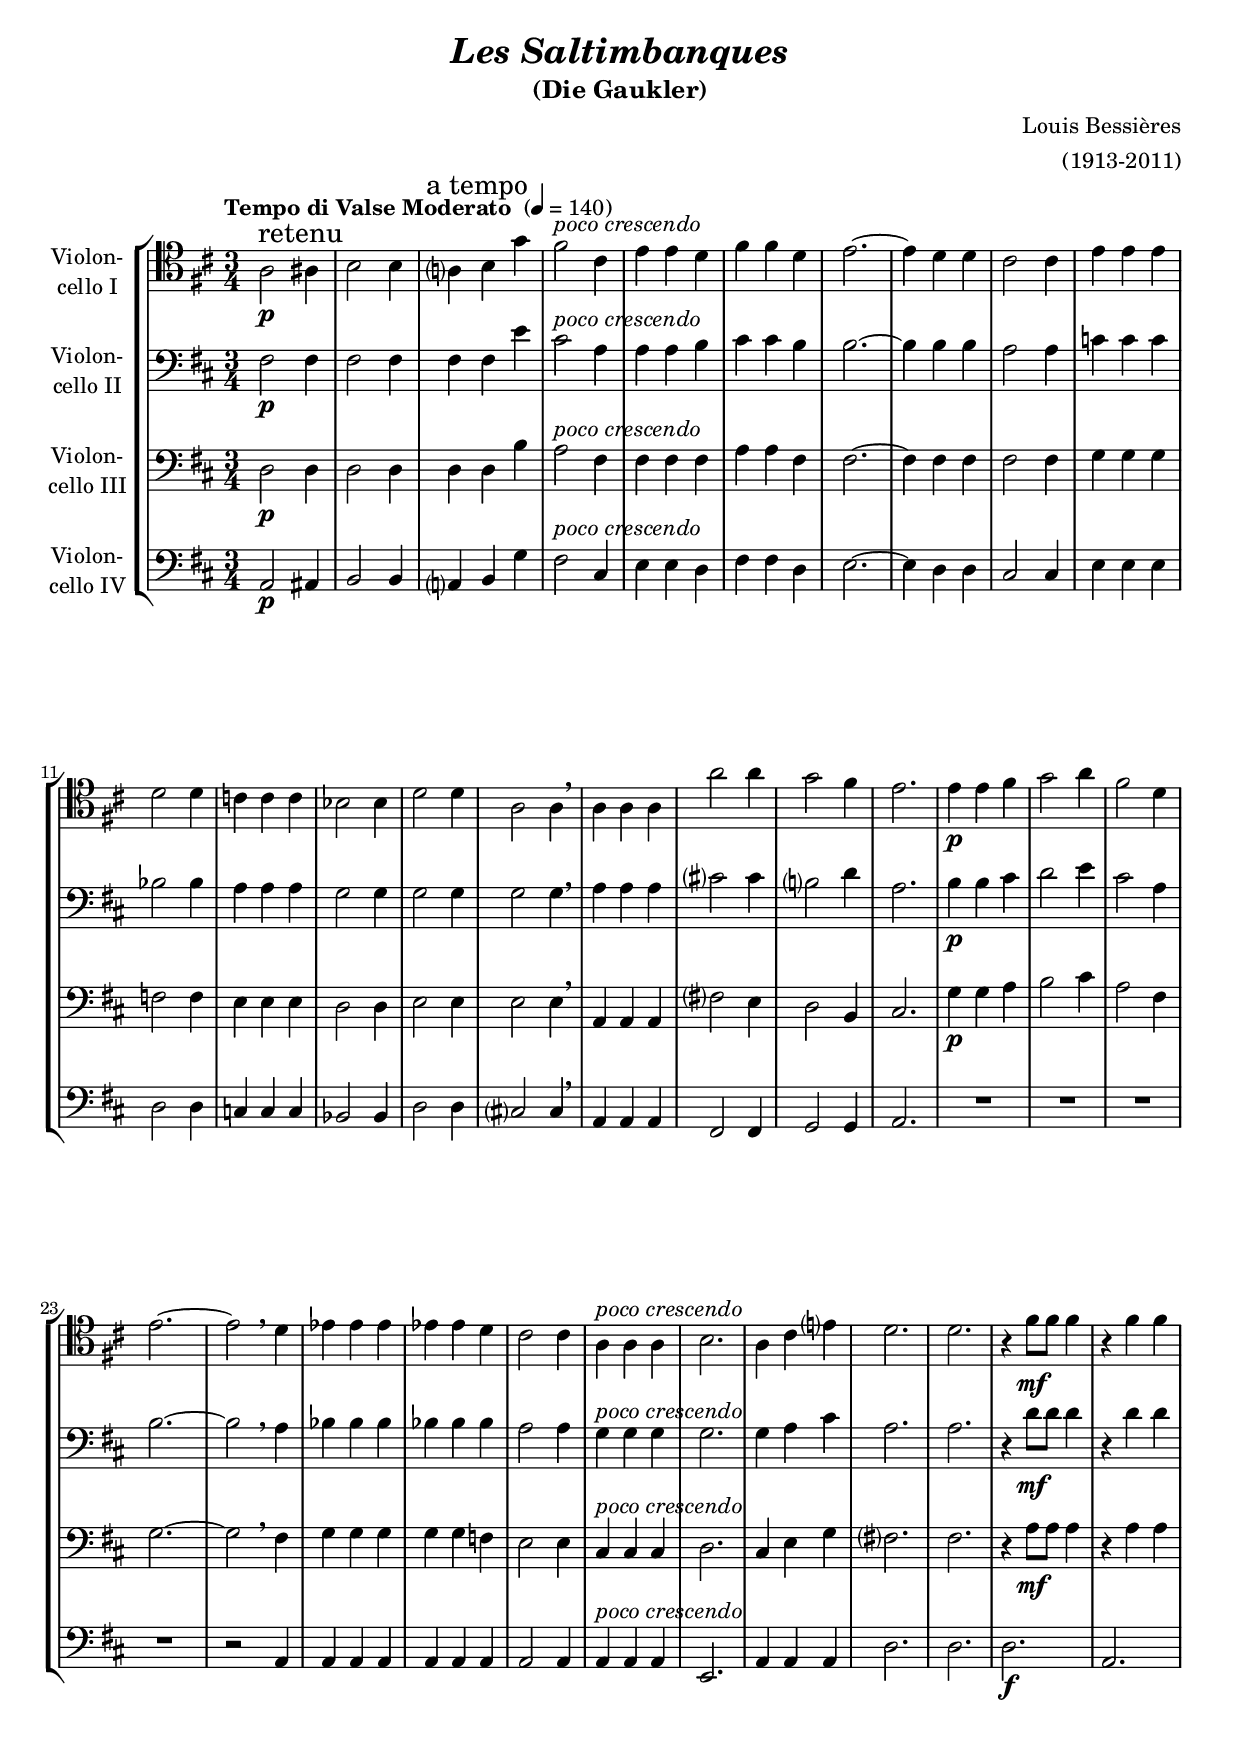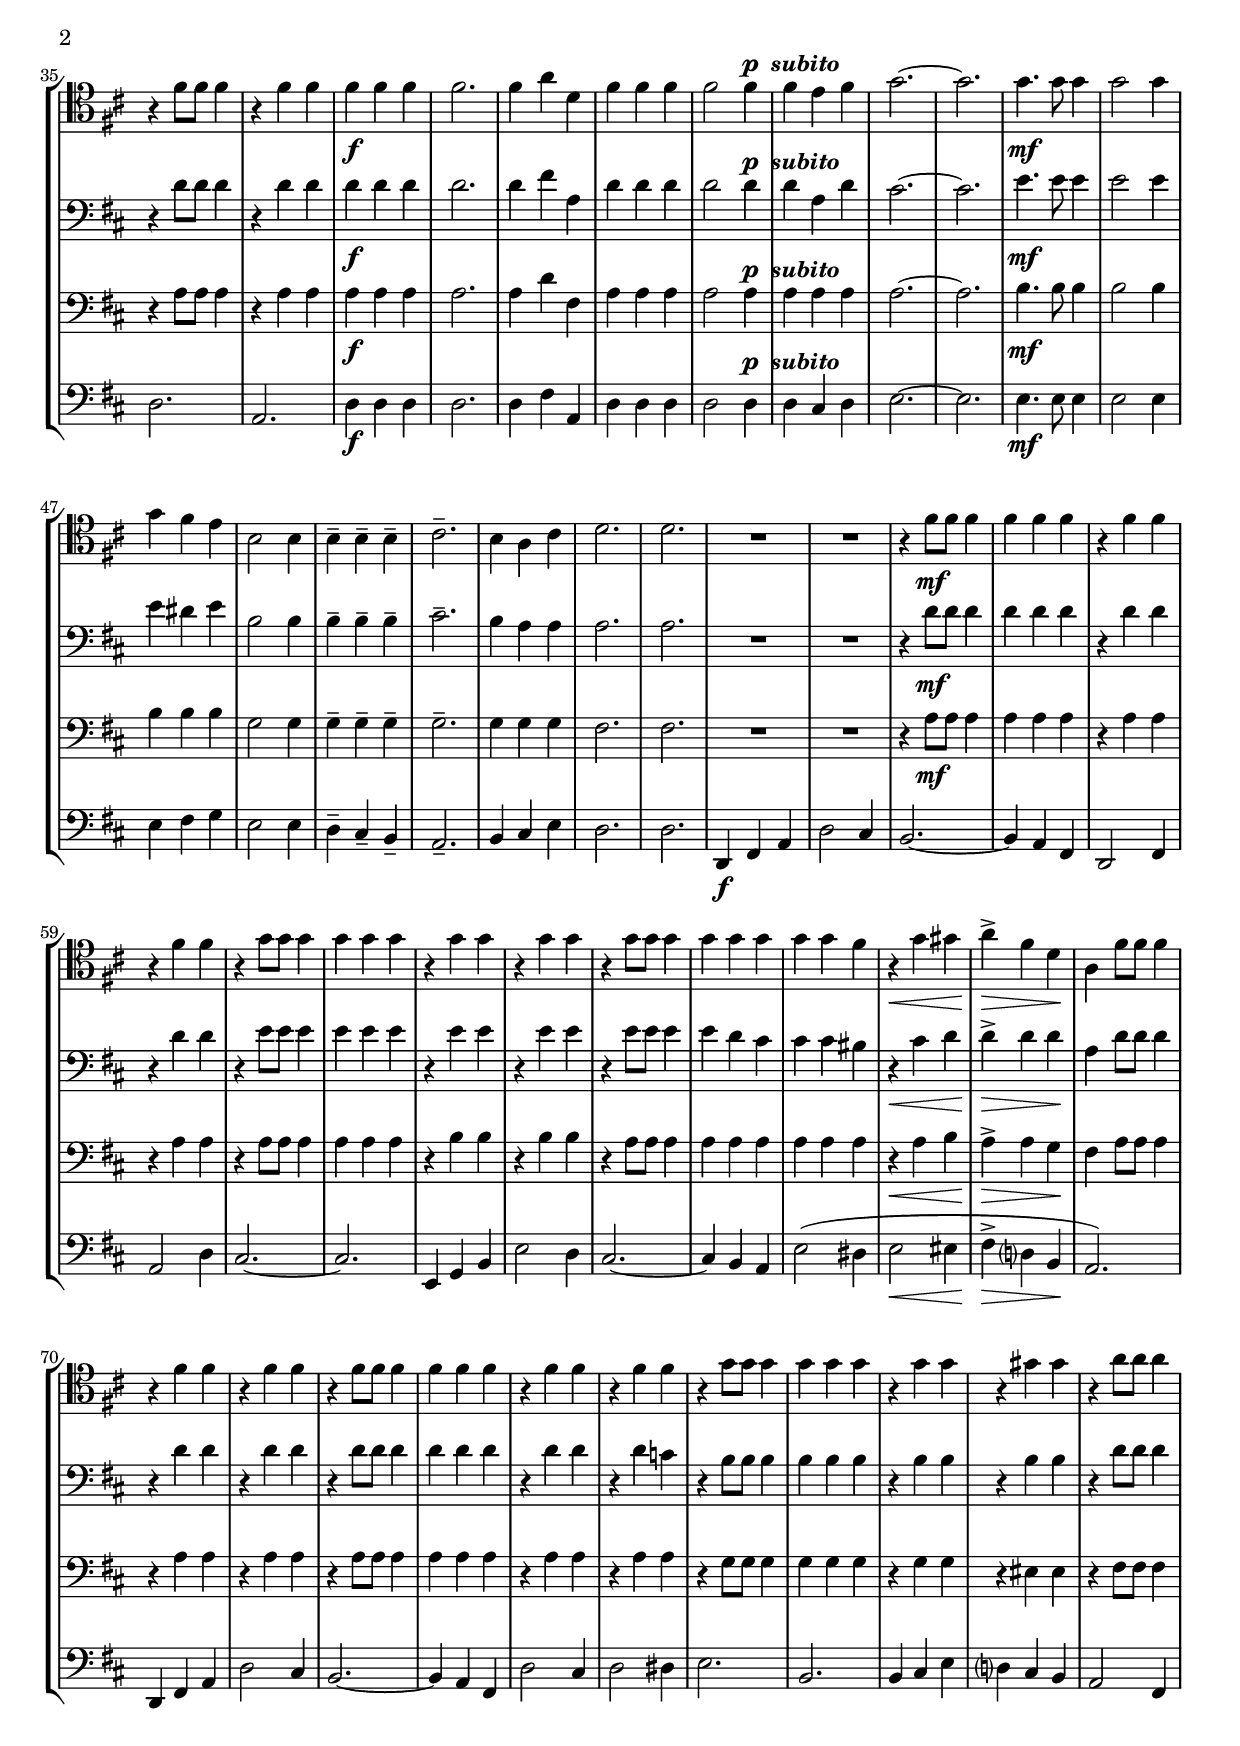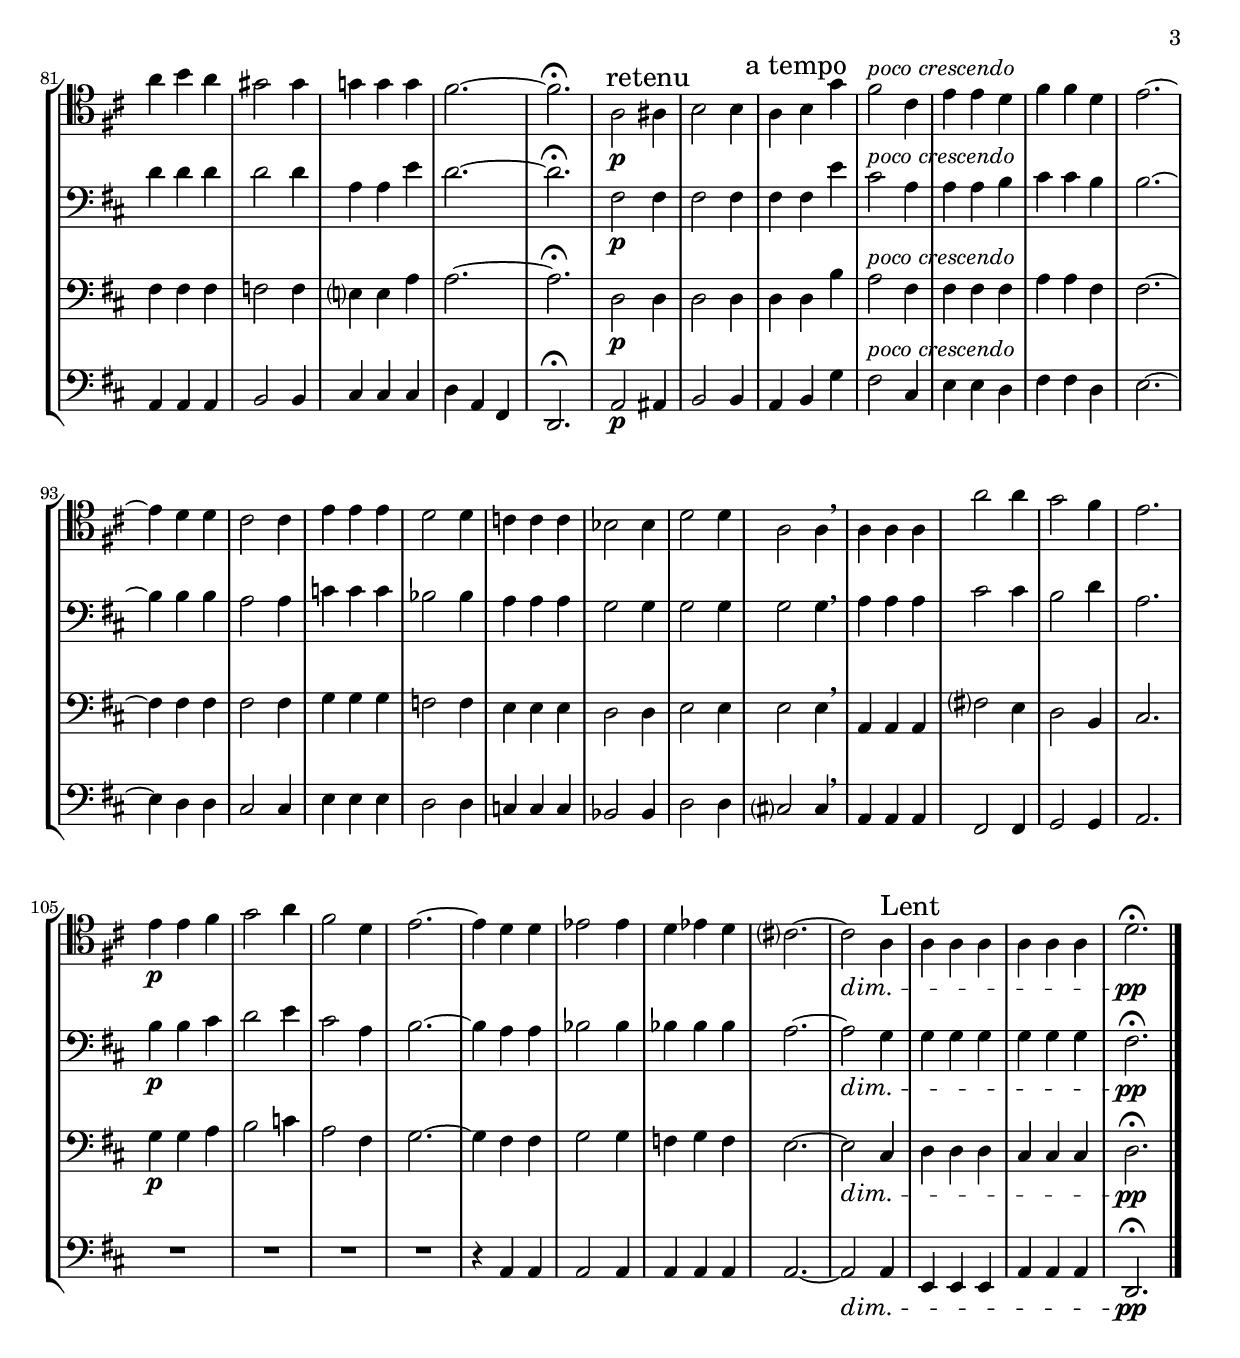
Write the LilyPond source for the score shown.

\version "2.14.2"
\include "deutsch.ly"

#(set-global-staff-size 19.25)

\header {
  title     = \markup \bold \italic "Les Saltimbanques"
  subtitle  = "(Die Gaukler)"
  composer  = "Louis Bessières"
  arranger  = "(1913-2011)"
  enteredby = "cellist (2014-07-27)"
}

voiceconsts = {
  \key g \major
  \time 3/4
  \tempo "Tempo di Valse Moderato " 4=140
  \clef "bass"
  %\numericTimeSignature
  \compressFullBarRests
}

mihi = "clarinet"
milo = "bassoon"

atem = \mark \markup "a tempo"
lent = \mark \markup "Lent"
retu = \mark \markup "retenu"

pcrs = \markup \italic "poco crescendo"
subp = \markup { \dynamic p \bold \italic " subito" }

va = \relative c' {
   \voiceconsts
   \clef "tenor"

   d2\p \retu dis4
   e2 e4
   d? \atem e c'
   h2^\pcrs fis4
   a a g
   h h g
   a2.~
   a4 g g
   fis2 fis4

   a a a
   g2 g4
   f f f
   es2 es4
   g2 g4
   d2 d4 \breathe
   d d d
   d'2 d4
   c2 h4
   a2.

   a4\p a h
   c2 d4
   h2 g4
   a2.~
   a2 \breathe g4
   as as as
   as as g
   fis2 fis4
   d^\pcrs d d
   e2.

   d4 fis a?
   g2.
   g
   r4 h8\mf h h4
   r h h
   r h8 h h4
   r h h
   h\f h h

   h2.
   h4 d g,
   h h h
   h2 h4^\subp
   h a h
   c2.~
   c
   c4.\mf c8 c4
   c2 c4

   c h a
   e2 e4
   e-- e-- e--
   fis2.--
   e4 d fis
   g2.
   g
   R2.*2
   r4 h8\mf h h4

   h h h
   r h h
   r h h
   r c8 c c4
   c c c
   r c c
   r c c

   r c8 c c4
   c c c
   c c h
   r\< c cis
   d->\!\> h g\!
   d h'8 h h4

   r h h
   r h h
   r h8 h h4
   h h h
   r h h
   r h h

   r c8 c c4
   c c c
   r c c
   r cis cis
   r d8 d d4
   d e d

   cis2 cis4
   c! c c
   h2.~
   h\fermata
   d,2\p \retu dis4
   e2 e4
   d \atem e c'
   h2^\pcrs fis4
   a a g

   h h g
   a2.~
   a4 g g
   fis2 fis4
   a a a
   g2 g4
   f f f
   es2 es4
   g2 g4

   d2 d4 \breathe
   d d d
   d'2 d4
   c2 h4
   a2.
   a4\p a h
   c2 d4
   h2 g4
   a2.~
   a4 g g

   as2 as4
   g as g
   fis?2.~
   fis2\dim d4 \lent
   d d d
   d d d
   g2.\fermata\pp \bar "|."
}

vb = \relative c' {
   \voiceconsts

   h2\p \retu h4
   h2 h4
   h \atem h a'
   fis2^\pcrs d4
   d d e
   fis fis e
   e2.~
   e4 e e
   d2 d4

   f f f
   es2 es4
   d d d
   c2 c4
   c2 c4
   c2 c4 \breathe
   d d d
   fis?2 fis4
   e?2 g4
   d2.

   e4\p e fis
   g2 a4
   fis2 d4
   e2.~
   e2 \breathe d4
   es es es
   es es es
   d2 d4
   c^\pcrs c c
   c2.

   c4 d fis
   d2.
   d
   r4 g8\mf g g4
   r g g
   r g8 g g4
   r g g
   g\f g g

   g2.
   g4 h d,
   g g g
   g2 g4^\subp
   g d g
   fis2.~
   fis
   a4.\mf a8 a4
   a2 a4

   a gis a
   e2 e4
   e-- e-- e--
   fis2.--
   e4 d d
   d2.
   d
   R2.*2
   r4 g8\mf g g4

   g g g
   r g g
   r g g
   r a8 a a4
   a a a
   r a a
   r a a

   r a8 a a4
   a g fis
   fis fis eis
   r\< fis g
   g->\!\> g g\!
   d g8 g g4

   r g g
   r g g
   r g8 g g4
   g g g
   r g g
   r g f

   r e8 e e4
   e e e
   r e e
   r e e
   r g8 g g4
   g g g

   g2 g4
   d d a'
   g2.~
   g\fermata
   h,2\p \retu h4
   h2 h4
   h \atem h a'
   fis2^\pcrs d4
   d d e

   fis fis e
   e2.~
   e4 e e
   d2 d4
   f f f
   es2 es4
   d d d
   c2 c4
   c2 c4

   c2 c4 \breathe
   d d d
   fis2 fis4
   e2 g4
   d2.
   e4\p e fis
   g2 a4
   fis2 d4
   e2.~
   e4 d d

   es2 es4
   es es es
   d2.~
   d2\dim c4 \lent
   c c c
   c c c
   h2.\fermata\pp \bar "|."
}

vc = \relative c' {
   \voiceconsts

   g2\p \retu g4
   g2 g4
   g \atem g e'
   d2^\pcrs h4
   h h h
   d d h
   h2.~
   h4 h h
   h2 h4

   c c c
   b2 b4
   a a a
   g2 g4
   a2 a4
   a2 a4 \breathe
   d, d d
   h'?2 a4
   g2 e4
   fis2.

   c'4\p c d
   e2 fis4
   d2 h4
   c2.~
   c2 \breathe h4
   c c c
   c c b
   a2 a4
   fis^\pcrs fis fis
   g2.

   fis4 a c
   h?2.
   h
   r4 d8\mf d d4
   r d d
   r d8 d d4
   r d d
   d\f d d

   d2.
   d4 g h,
   d d d
   d2 d4^\subp
   d d d
   d2.~
   d
   e4.\mf e8 e4
   e2 e4

   e e e
   c2 c4
   c-- c-- c--
   c2.--
   c4 c c
   h2.
   h
   R2.*2
   r4 d8\mf d d4

   d d d
   r d d
   r d d
   r d8 d d4
   d d d
   r e e
   r e e

   r d8 d d4
   d d d
   d d d
   r\< d e
   d->\!\> d c\!
   h d8 d d4

   r d d
   r d d
   r d8 d d4
   d d d
   r d d
   r d d

   r c8 c c4
   c c c
   r c c
   r ais ais
   r h8 h h4
   h h h

   b2 b4
   a? a d
   d2.~
   d\fermata
   g,2\p \retu g4
   g2 g4
   g \atem g e'
   d2^\pcrs h4
   h h h

   d d h
   h2.~
   h4 h h
   h2 h4
   c c c
   b2 b4
   a a a
   g2 g4
   a2 a4

   a2 a4 \breathe
   d, d d
   h'?2 a4
   g2 e4
   fis2.
   c'4\p c d
   e2 f4
   d2 h4
   c2.~
   c4 h h

   c2 c4
   b c b
   a2.~
   a2\dim fis4 \lent
   g g g
   fis fis fis
   g2.\fermata\pp \bar "|."
}

vd = \relative c {
   \voiceconsts

   d2\p \retu dis4
   e2 e4
   d? \atem e c'
   h2^\pcrs fis4
   a a g
   h h g
   a2.~
   a4 g g
   fis2 fis4

   a a a
   g2 g4
   f f f
   es2 es4
   g2 g4
   fis?2 fis4 \breathe
   d d d
   h2 h4
   c2 c4
   d2.

   R2.*4
   r2 d4
   d d d
   d d d
   d2 d4
   d^\pcrs d d
   a2.

   d4 d d
   g2.
   g g\f
   d
   g
   d
   g4\f g g

   g2.
   g4 h d,
   g g g
   g2 g4^\subp
   g fis g
   a2.~
   a
   a4.\mf a8 a4
   a2 a4

   a h c
   a2 a4
   g-- fis-- e--
   d2.--
   e4 fis a
   g2.
   g
   g,4\f h d
   g2 fis4
   e2.~

   e4 d h
   g2 h4
   d2 g4
   fis2.~
   fis
   a,4 c e
   a2 g4

   fis2.~
   fis4 e d
   a'2( gis4
   a2\< ais4
   h->\!\> g? e\!
   d2.)

   g,4 h d
   g2 fis4
   e2.~
   e4 d h
   g'2 fis4
   g2 gis4

   a2.
   e
   e4 fis a
   g? fis e
   d2 h4
   d d d

   e2 e4
   fis fis fis
   g d h
   g2.\fermata
   d'2\p \retu dis4
   e2 e4
   d \atem e c'
   h2^\pcrs fis4
   a a g

   h h g
   a2.~
   a4 g g
   fis2 fis4
   a a a
   g2 g4
   f f f
   es2 es4
   g2 g4

   fis?2 fis4 \breathe
   d d d
   h2 h4
   c2 c4
   d2.
   R2.*4
   r4 d d

   d2 d4
   d d d
   d2.~
   d2\dim d4 \lent
   a a a
   d d d
   g,2.\fermata\pp \bar "|."
}


music = \new StaffGroup <<
      \new Staff {
        \set Staff.midiInstrument = \mihi
        \set Staff.instrumentName = \markup \center-column { "Violon-" "cello I" }
        \transpose g d { \va }
      }

      \new Staff {
        \set Staff.midiInstrument = \mihi
        \set Staff.instrumentName = \markup \center-column { "Violon-" "cello II" }
        \transpose g d { \vb }
      }

      \new Staff {
        \set Staff.midiInstrument = \milo
        \set Staff.instrumentName = \markup \center-column { "Violon-" "cello III" }
        \transpose g d { \vc }
      }

      \new Staff {
        \set Staff.midiInstrument = \milo
        \set Staff.instrumentName = \markup \center-column { "Violon-" "cello IV" }
        \transpose g d { \vd }
      }
>>

\book {
  \score {
   \music
    \layout {}
  }

  \score {
    \unfoldRepeats \music

    \midi {
      \context {
        \Score
      }
    }
  }
}
